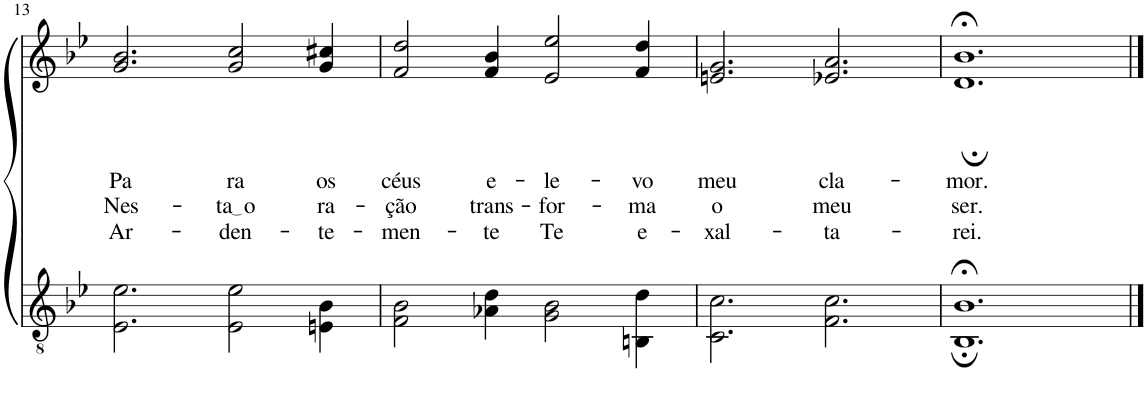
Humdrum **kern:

**kern	**kern	**text	**text	**text
*part2	*part1	*part1	*part1	*part1
*staff2	*staff1	*staff1	*staff1	*staff1
*I"Parte III e IV	*I"Parte I e II	*	*	*
!!LO:PB:g=z
*clefGv2	*clefG2	*	*	*
*Trd3c5	*Trd3c5	*	*	*
*k[b-e-]	*k[b-e-]	*	*	*
*M6/4	*M6/4	*	*	*
=13	=13	=13	=13	=13
!	!	!LO:LY:b	!LO:LY:b	!LO:LY:b
2.E-\ 2.e-\	2.g/ 2.b-/	Pa	Nes-	Ar-
!	!	!LO:LY:b	!LO:LY:b	!LO:LY:b
2E-\ 2e-\	2g/ 2cc/	ra	ta o	-den-
!	!	!LO:LY:b	!LO:LY:b	!LO:LY:b
4En\ 4B-\	4g/ 4cc#X/	os	ra-	-te-
=14	=14	=14	=14	=14
!	!	!LO:LY:b	!LO:LY:b	!LO:LY:b
2F\ 2B-\	2f/ 2dd/	céus	-ção	-men-
!	!	!LO:LY:b	!LO:LY:b	!LO:LY:b
4A-X\ 4d\	4f/ 4b-/	e-	trans-	-te
!	!	!LO:LY:b	!LO:LY:b	!LO:LY:b
2G\ 2B-\	2e-/ 2ee-/	-le-	-for-	Te
!	!	!LO:LY:b	!LO:LY:b	!LO:LY:b
4BBn\ 4d\	4f/ 4dd/	-vo	-ma	e-
=15	=15	=15	=15	=15
!	!	!LO:LY:b	!LO:LY:b	!LO:LY:b
2.C\ 2.c\	2.en/ 2.g/	meu	o	-xal-
!	!	!LO:LY:b	!LO:LY:b	!LO:LY:b
2.F\ 2.c\	2.e-X/ 2.a/	cla-	meu	-ta-
=16	=16	=16	=16	=16
*^	*	*	*	*
!	!	!	!LO:LY:b	!LO:LY:b	!LO:LY:b
*	*	*^	*	*	*
1.B-;<	1.BB-;	1.b-;<	1.d;	-mor.	ser.	-rei.
*v	*v	*	*	*	*	*
*	*v	*v	*	*	*
==	==	==	==	==
*-	*-	*-	*-	*-
